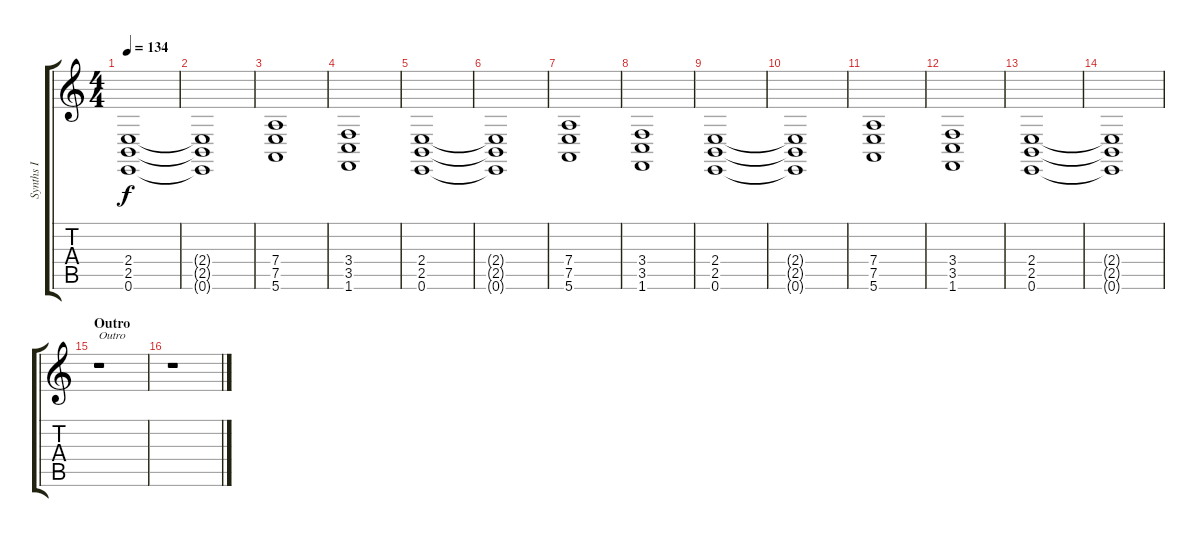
\track ("Synths I" "Synths I") {instrument pad4choir}
\staff {score tabs}
\tuning (E4 B3 G3 D3 A2 E2) {hide}
\ts (4 4)
\tempo 134
\clef g2
\ks c
(2.4 2.5 0.6).1{dy f} |
(2.4{t} 2.5{t} 0.6{t}).1 |
(7.4 7.5 5.6).1 |
(3.4 3.5 1.6).1 |
(2.4 2.5 0.6).1 |
(2.4{t} 2.5{t} 0.6{t}).1 |
(7.4 7.5 5.6).1 |
(3.4 3.5 1.6).1 |
(2.4 2.5 0.6).1 |
(2.4{t} 2.5{t} 0.6{t}).1 |
(7.4 7.5 5.6).1 |
(3.4 3.5 1.6).1 |
(2.4 2.5 0.6).1 |
(2.4{t} 2.5{t} 0.6{t}).1 |
\section ("" "Outro")
r.1{txt "Outro"} |
r.1
